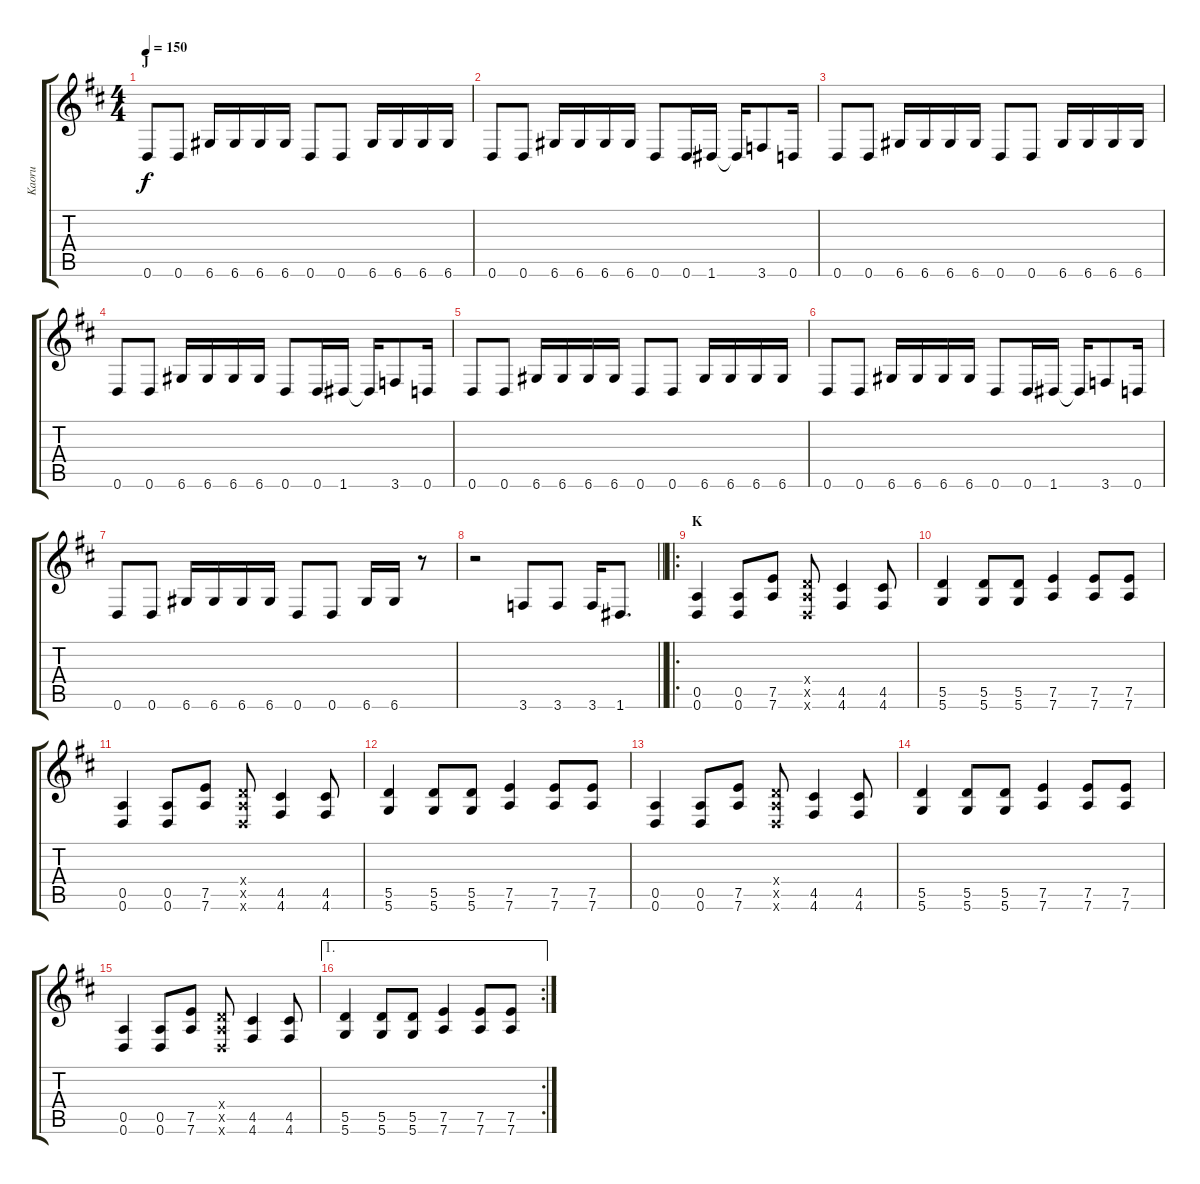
\track ("Kaoru" "Kaoru") {instrument overdrivenguitar}
\staff {score tabs}
\tuning (E4 B3 G3 D3 A2 D2) {hide}
\ts (4 4)
\section ("" "J")
\tempo 150
\clef g2
\ks d
0.6.8{dy f} 0.6.8 6.6.16 6.6.16 6.6.16 6.6.16 0.6.8 0.6.8 6.6.16 6.6.16 6.6.16 6.6.16 |
0.6.8 0.6.8 6.6.16 6.6.16 6.6.16 6.6.16 0.6.8 0.6.16 1.6.16 1.6{t}.16 3.6.8 0.6.16 |
0.6.8 0.6.8 6.6.16 6.6.16 6.6.16 6.6.16 0.6.8 0.6.8 6.6.16 6.6.16 6.6.16 6.6.16 |
0.6.8 0.6.8 6.6.16 6.6.16 6.6.16 6.6.16 0.6.8 0.6.16 1.6.16 1.6{t}.16 3.6.8 0.6.16 |
0.6.8 0.6.8 6.6.16 6.6.16 6.6.16 6.6.16 0.6.8 0.6.8 6.6.16 6.6.16 6.6.16 6.6.16 |
0.6.8 0.6.8 6.6.16 6.6.16 6.6.16 6.6.16 0.6.8 0.6.16 1.6.16 1.6{t}.16 3.6.8 0.6.16 |
0.6.8 0.6.8 6.6.16 6.6.16 6.6.16 6.6.16 0.6.8 0.6.8 6.6.16 6.6.16 r.8 |
\barLineRight lightlight
r.2 3.6.8 3.6.8 3.6.16 1.6.8{d} |
\ro
\section ("" "K")
(0.5 0.6).4 (0.5 0.6).8 (7.5 7.6).8 (0.4{x} 0.5{x} 0.6{x}).8 (4.5 4.6).4 (4.5 4.6).8 |
(5.5 5.6).4 (5.5 5.6).8 (5.5 5.6).8 (7.5 7.6).4 (7.5 7.6).8 (7.5 7.6).8 |
(0.5 0.6).4 (0.5 0.6).8 (7.5 7.6).8 (0.4{x} 0.5{x} 0.6{x}).8 (4.5 4.6).4 (4.5 4.6).8 |
(5.5 5.6).4 (5.5 5.6).8 (5.5 5.6).8 (7.5 7.6).4 (7.5 7.6).8 (7.5 7.6).8 |
(0.5 0.6).4 (0.5 0.6).8 (7.5 7.6).8 (0.4{x} 0.5{x} 0.6{x}).8 (4.5 4.6).4 (4.5 4.6).8 |
(5.5 5.6).4 (5.5 5.6).8 (5.5 5.6).8 (7.5 7.6).4 (7.5 7.6).8 (7.5 7.6).8 |
(0.5 0.6).4 (0.5 0.6).8 (7.5 7.6).8 (0.4{x} 0.5{x} 0.6{x}).8 (4.5 4.6).4 (4.5 4.6).8 |
\ae 1
\rc 2
(5.5 5.6).4 (5.5 5.6).8 (5.5 5.6).8 (7.5 7.6).4 (7.5 7.6).8 (7.5 7.6).8
